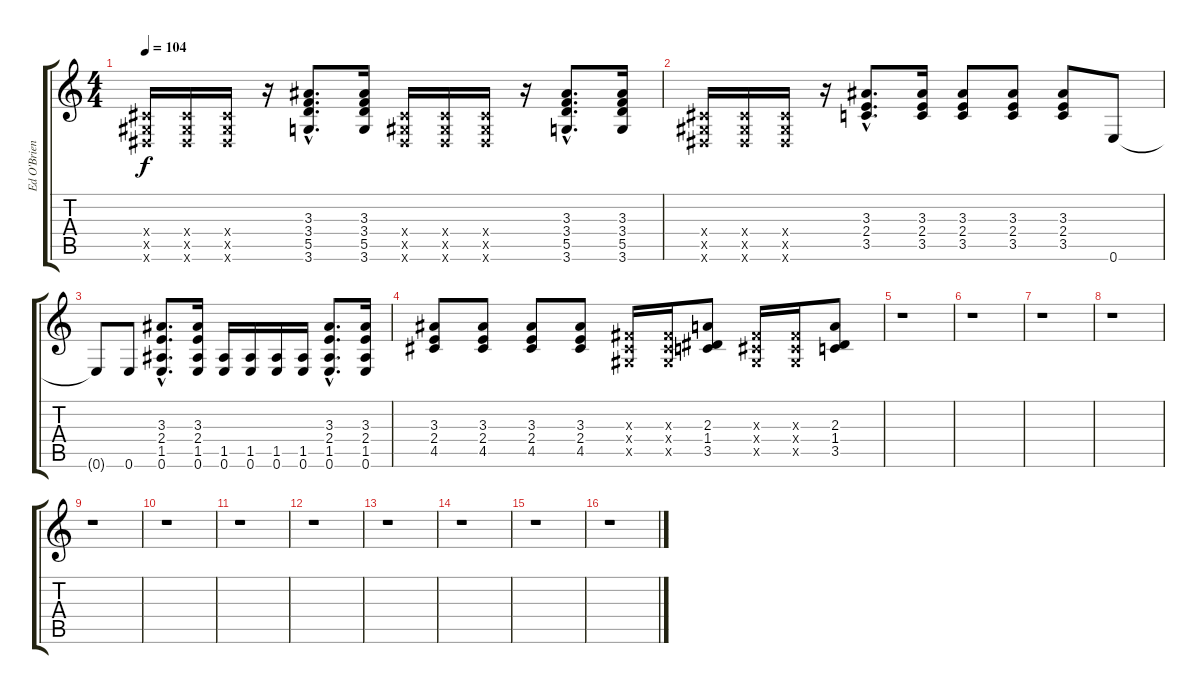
\track ("Ed O'Brien" "Ed O'Brien") {instrument overdrivenguitar}
\staff {score tabs}
\tuning (E4 B3 G3 D3 A2 E2) {hide}
\ts (4 4)
\tempo 104
\clef g2
\ks c
(-1.4{x} -1.5{x} -1.6{x}).16{dy f} (-1.4{x} -1.5{x} -1.6{x}).16 (-1.4{x} -1.5{x} -1.6{x}).16 r.16 (3.3{hac} 3.4{hac} 5.5{hac} 3.6{hac}).8{d} (3.3 3.4 5.5 3.6).16 (-1.4{x} -1.5{x} -1.6{x}).16 (-1.4{x} -1.5{x} -1.6{x}).16 (-1.4{x} -1.5{x} -1.6{x}).16 r.16 (3.3{hac} 3.4{hac} 5.5{hac} 3.6{hac}).8{d} (3.3 3.4 5.5 3.6).16 |
(-1.4{x} -1.5{x} -1.6{x}).16 (-1.4{x} -1.5{x} -1.6{x}).16 (-1.4{x} -1.5{x} -1.6{x}).16 r.16 (3.3{hac} 2.4{hac} 3.5{hac}).8{d} (3.3 2.4 3.5).16 (3.3 2.4 3.5).8 (3.3 2.4 3.5).8 (3.3 2.4 3.5).8 0.6.8 |
0.6{t}.8 0.6.8 (3.3{hac} 2.4{hac} 1.5{hac} 0.6{hac}).8{d} (3.3 2.4 1.5 0.6).16 (1.5 0.6).16 (1.5 0.6).16 (1.5 0.6).16 (1.5 0.6).16 (3.3{hac} 2.4{hac} 1.5{hac} 0.6{hac}).8{d} (3.3 2.4 1.5 0.6).16 |
(3.3 2.4 4.5).8 (3.3 2.4 4.5).8 (3.3 2.4 4.5).8 (3.3 2.4 4.5).8 (-1.3{x} -1.4{x} -1.5{x}).16 (-1.3{x} -1.4{x} -1.5{x}).16 (2.3 1.4 3.5).8 (-1.3{x} -1.4{x} -1.5{x}).16 (-1.3{x} -1.4{x} -1.5{x}).16 (2.3 1.4 3.5).8 |
r.1 |
r.1 |
r.1 |
r.1 |
r.1 |
r.1 |
r.1 |
r.1 |
r.1 |
r.1 |
r.1 |
r.1
